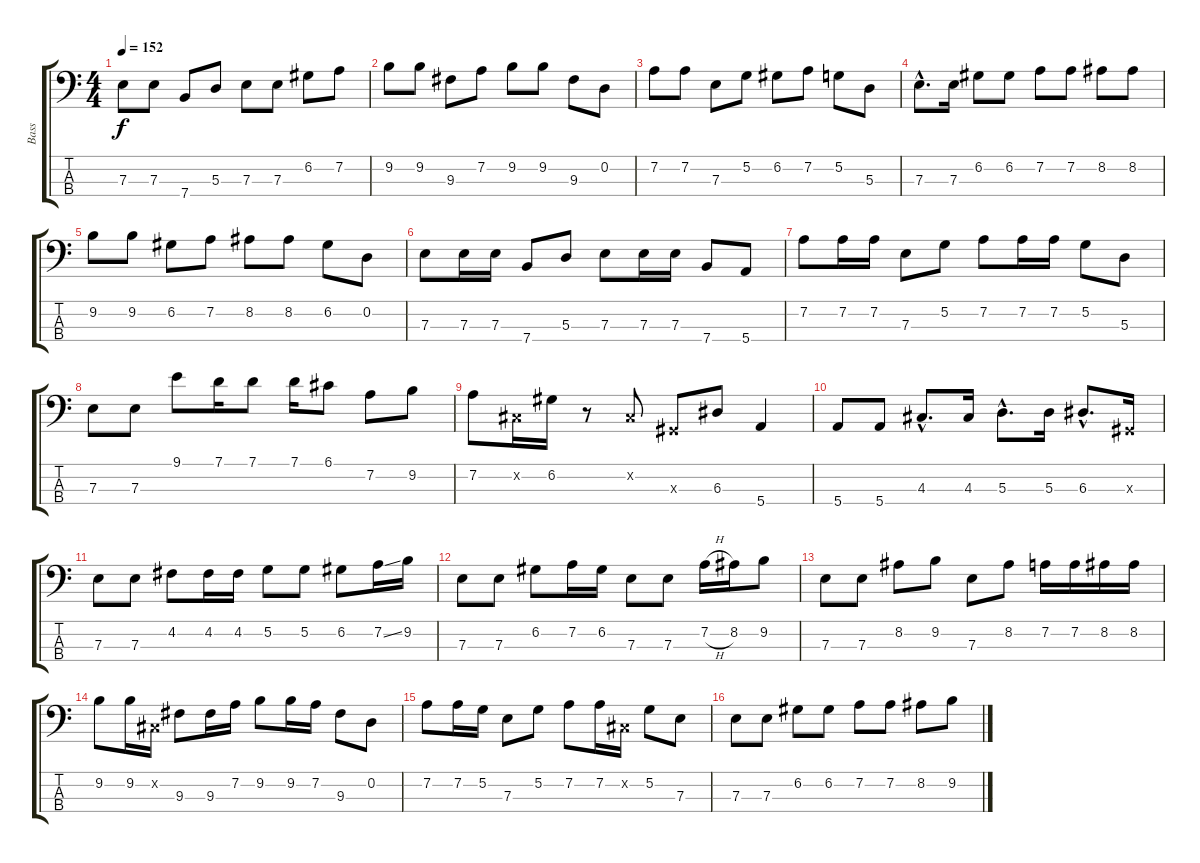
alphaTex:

\track ("Bass" "Bass") {instrument electricbassfinger}
\staff {score tabs}
\tuning (G2 D2 A1 E1) {hide}
\ts (4 4)
\tempo 152
\clef f4
\ks c
7.3.8{dy f} 7.3.8 7.4.8 5.3.8 7.3.8 7.3.8 6.2.8 7.2.8 |
9.2.8 9.2.8 9.3.8 7.2.8 9.2.8 9.2.8 9.3.8 0.2.8 |
7.2.8 7.2.8 7.3.8 5.2.8 6.2.8 7.2.8 5.2.8 5.3.8 |
7.3{hac}.8{d} 7.3.16 6.2.8 6.2.8 7.2.8 7.2.8 8.2.8 8.2.8 |
9.2.8 9.2.8 6.2.8 7.2.8 8.2.8 8.2.8 6.2.8 0.2.8 |
7.3.8 7.3.16 7.3.16 7.4.8 5.3.8 7.3.8 7.3.16 7.3.16 7.4.8 5.4.8 |
7.2.8 7.2.16 7.2.16 7.3.8 5.2.8 7.2.8 7.2.16 7.2.16 5.2.8 5.3.8 |
7.3.8 7.3.8 9.1.8 7.1.16 7.1.8 7.1.16 6.1.8 7.2.8 9.2.8 |
7.2.8 -1.2{x}.16 6.2.16 r.8 -1.2{x}.8 -1.3{x}.8 6.3.8 5.4.4 |
5.4.8 5.4.8 4.3{hac}.8{d} 4.3.16 5.3{hac}.8{d} 5.3.16 6.3{hac}.8{d} -1.3{x}.16 |
7.3.8 7.3.8 4.2.8 4.2.16 4.2.16 5.2.8 5.2.8 6.2.8 7.2{ss}.16 9.2.16 |
7.3.8 7.3.8 6.2.8 7.2.16 6.2.16 7.3.8 7.3.8 7.2{h}.16 8.2.16 9.2.8 |
7.3.8 7.3.8 8.2.8 9.2.8 7.3.8 8.2.8 7.2.16 7.2.16 8.2.16 8.2.16 |
9.2.8 9.2.16 -1.2{x}.16 9.3.8 9.3.16 7.2.16 9.2.8 9.2.16 7.2.16 9.3.8 0.2.8 |
7.2.8 7.2.16 5.2.16 7.3.8 5.2.8 7.2.8 7.2.16 -1.2{x}.16 5.2.8 7.3.8 |
7.3.8 7.3.8 6.2.8 6.2.8 7.2.8 7.2.8 8.2.8 9.2.8
